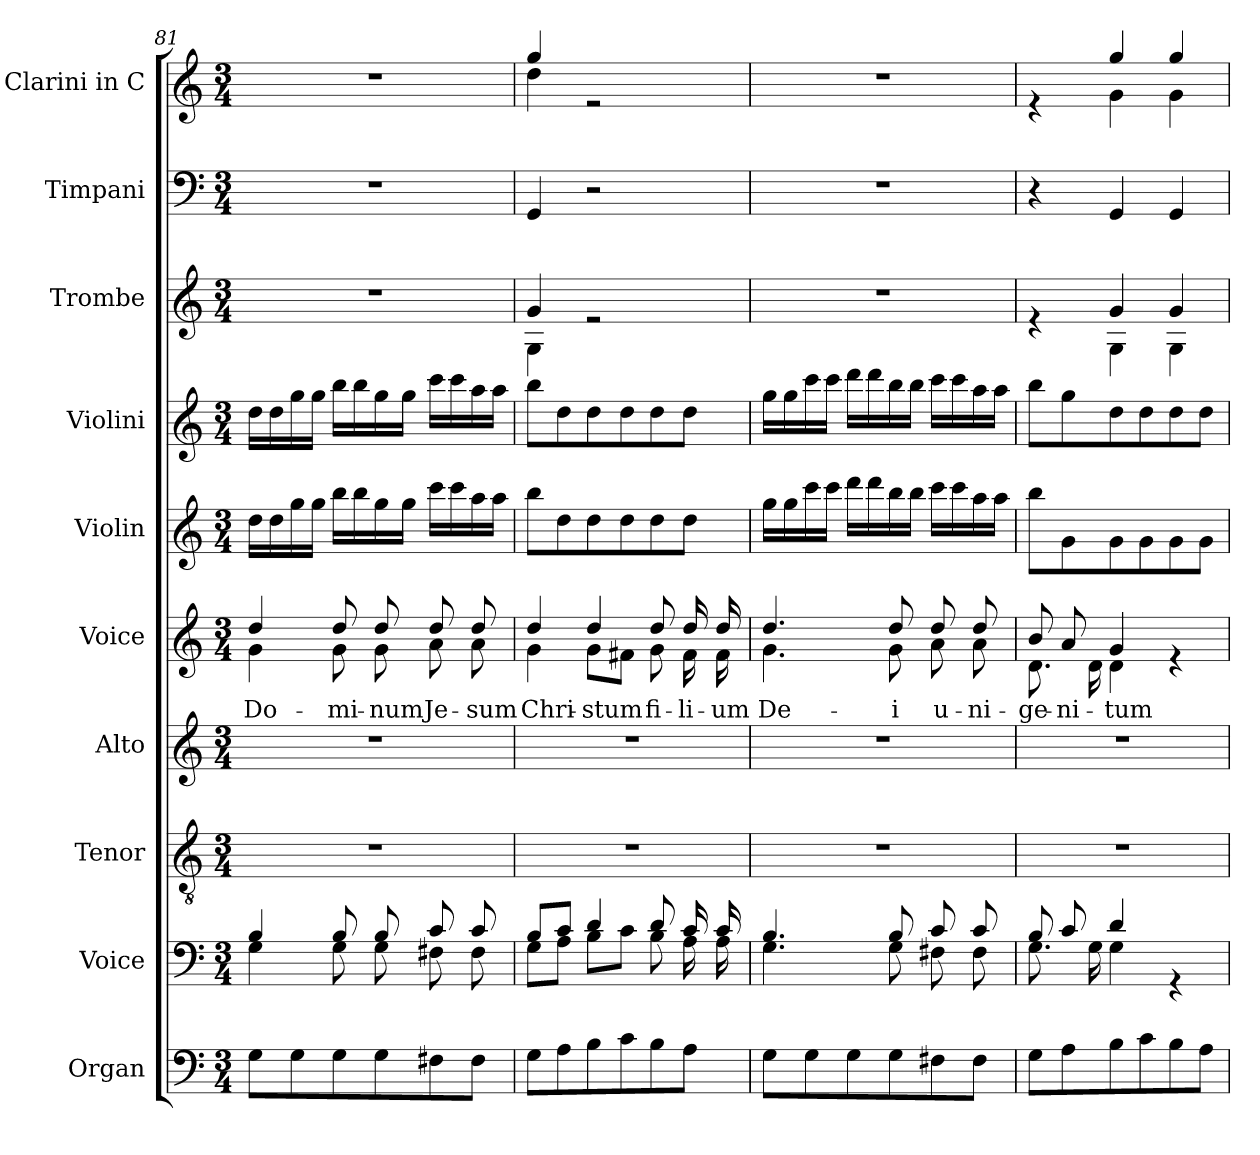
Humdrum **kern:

**kern	**kern	**kern	**kern	**kern	**text	**kern	**kern	**kern	**kern	**kern
*part10	*part9	*part8	*part7	*part6	*part6	*part5	*part4	*part3	*part2	*part1
*staff10	*staff9	*staff8	*staff7	*staff6	*staff6	*staff5	*staff4	*staff3	*staff2	*staff1
*I"Organ	*I"Voice	*I"Tenor	*I"Alto	*I"Voice	*	*I"Violin	*I"Violini	*I"Trombe	*I"Timpani	*I"Clarini in C
*	*	*	*	*	*	*I'Vln	*I'Vln	*I'T	*I'Timp	*I'C
*clefF4	*clefF4	*clefGv2	*clefG2	*clefG2	*	*clefG2	*clefG2	*clefG2	*clefF4	*clefG2
*k[]	*k[]	*k[]	*k[]	*k[]	*	*k[]	*k[]	*k[]	*k[]	*k[]
*M3/4	*M3/4	*M3/4	*M3/4	*M3/4	*	*M3/4	*M3/4	*M3/4	*M3/4	*M3/4
=81	=81	=81	=81	=81	=81	=81	=81	=81	=81	=81
*	*^	*	*	*	*	*	*	*	*	*
!	!	!	!	!	!	!LO:LY:b	!	!	!	!	!
*	*	*	*	*	*^	*	*	*	*	*	*
8G\L	4B/	4G\	2.r	2.r	4dd/	4g\	Do-	16dd\LL	16dd\LL	2.r	2.r	2.r
.	.	.	.	.	.	.	.	16dd\	16dd\	.	.	.
8G\	.	.	.	.	.	.	.	16gg\	16gg\	.	.	.
.	.	.	.	.	.	.	.	16gg\JJ	16gg\JJ	.	.	.
!	!	!	!	!	!	!	!LO:LY:b	!	!	!	!	!
8G\	8B/	8G\	.	.	8dd/	8g\	-mi-	16bb\LL	16bb\LL	.	.	.
.	.	.	.	.	.	.	.	16bb\	16bb\	.	.	.
!	!	!	!	!	!	!	!LO:LY:b	!	!	!	!	!
8G\	8B/	8G\	.	.	8dd/	8g\	-num	16gg\	16gg\	.	.	.
.	.	.	.	.	.	.	.	16gg\JJ	16gg\JJ	.	.	.
!	!	!	!	!	!	!	!LO:LY:b	!	!	!	!	!
8F#X\	8c/	8F#X\	.	.	8dd/	8a\	Je-	16ccc\LL	16ccc\LL	.	.	.
.	.	.	.	.	.	.	.	16ccc\	16ccc\	.	.	.
!	!	!	!	!	!	!	!LO:LY:b	!	!	!	!	!
8F#\J	8c/	8F#\	.	.	8dd/	8a\	-sum	16aa\	16aa\	.	.	.
.	.	.	.	.	.	.	.	16aa\JJ	16aa\JJ	.	.	.
!!LO:PB:g=z
=82	=82	=82	=82	=82	=82	=82	=82	=82	=82	=82	=82	=82
!	!	!	!	!	!	!	!LO:LY:b	!	!	!	!	!
*	*	*	*	*	*	*	*	*	*	*^	*	*^
8G\L	8B/L	8G\L	2.r	2.r	4dd/	4g\	Chri-	8bb\L	8bb\L	4g/	4G\	4GG/	4gg/	4dd\
8A\	8c/J	8A\J	.	.	.	.	.	8dd\	8dd\	.	.	.	.	.
!	!	!	!	!	!	!	!LO:LY:b	!	!	!	!	!	!	!
8B\	4d/	8B\L	.	.	4dd/	8g\L	-stum	8dd\	8dd\	2re	2ryy	2r	2re	2ryy
8c\	.	8c\J	.	.	.	8f#X\J	.	8dd\	8dd\	.	.	.	.	.
!	!	!	!	!	!	!	!LO:LY:b	!	!	!	!	!	!	!
8B\	8d/	8B\	.	.	8dd/	8g\	fi-	8dd\	8dd\	.	.	.	.	.
!	!	!	!	!	!	!	!LO:LY:b	!	!	!	!	!	!	!
8A\J	16c/	16A\	.	.	16dd/	16f#\	-li-	8dd\J	8dd\J	.	.	.	.	.
!	!	!	!	!	!	!	!LO:LY:b	!	!	!	!	!	!	!
.	16c/	16A\	.	.	16dd/	16f#\	-um	.	.	.	.	.	.	.
*	*	*	*	*	*	*	*	*	*	*v	*v	*	*v	*v
=83	=83	=83	=83	=83	=83	=83	=83	=83	=83	=83	=83	=83
!	!	!	!	!	!	!	!LO:LY:b	!	!	!	!	!
8G\L	4.B/	4.G\	2.r	2.r	4.dd/	4.g\	De-	16gg\LL	16gg\LL	2.r	2.r	2.r
.	.	.	.	.	.	.	.	16gg\	16gg\	.	.	.
8G\	.	.	.	.	.	.	.	16ccc\	16ccc\	.	.	.
.	.	.	.	.	.	.	.	16ccc\JJ	16ccc\JJ	.	.	.
8G\	.	.	.	.	.	.	.	16ddd\LL	16ddd\LL	.	.	.
.	.	.	.	.	.	.	.	16ddd\	16ddd\	.	.	.
!	!	!	!	!	!	!	!LO:LY:b	!	!	!	!	!
8G\	8B/	8G\	.	.	8dd/	8g\	-i	16bb\	16bb\	.	.	.
.	.	.	.	.	.	.	.	16bb\JJ	16bb\JJ	.	.	.
!	!	!	!	!	!	!	!LO:LY:b	!	!	!	!	!
8F#X\	8c/	8F#X\	.	.	8dd/	8a\	u-	16ccc\LL	16ccc\LL	.	.	.
.	.	.	.	.	.	.	.	16ccc\	16ccc\	.	.	.
!	!	!	!	!	!	!	!LO:LY:b	!	!	!	!	!
8F#\J	8c/	8F#\	.	.	8dd/	8a\	-ni-	16aa\	16aa\	.	.	.
.	.	.	.	.	.	.	.	16aa\JJ	16aa\JJ	.	.	.
=84	=84	=84	=84	=84	=84	=84	=84	=84	=84	=84	=84	=84
!	!	!	!	!	!	!	!LO:LY:b	!	!	!	!	!
*	*	*	*	*	*	*	*	*	*	*^	*	*^
8G\L	8B/	8.G\	2.r	2.r	8b/	8.d\	-ge-	8bb\L	8bb\L	4re	4ryy	4r	4re	4ryy
!	!	!	!	!	!	!	!LO:LY:b	!	!	!	!	!	!	!
8A\	8c/	.	.	.	8a/	.	-ni-	8g\	8gg\	.	.	.	.	.
.	.	16G\	.	.	.	16d\	.	.	.	.	.	.	.	.
!	!	!	!	!	!	!	!LO:LY:b	!	!	!	!	!	!	!
8B\	4d/	4G\	.	.	4g/	4d\	-tum	8g\	8dd\	4g/	4G\	4GG/	4gg/	4g\
8c\	.	.	.	.	.	.	.	8g\	8dd\	.	.	.	.	.
8B\	4rGG	4ryy	.	.	4re	4ryy	.	8g\	8dd\	4g/	4G\	4GG/	4gg/	4g\
8A\J	.	.	.	.	.	.	.	8g\J	8dd\J	.	.	.	.	.
*	*v	*v	*	*	*v	*v	*	*	*	*v	*v	*	*v	*v
=	=	=	=	=	=	=	=	=	=	=
*-	*-	*-	*-	*-	*-	*-	*-	*-	*-	*-
